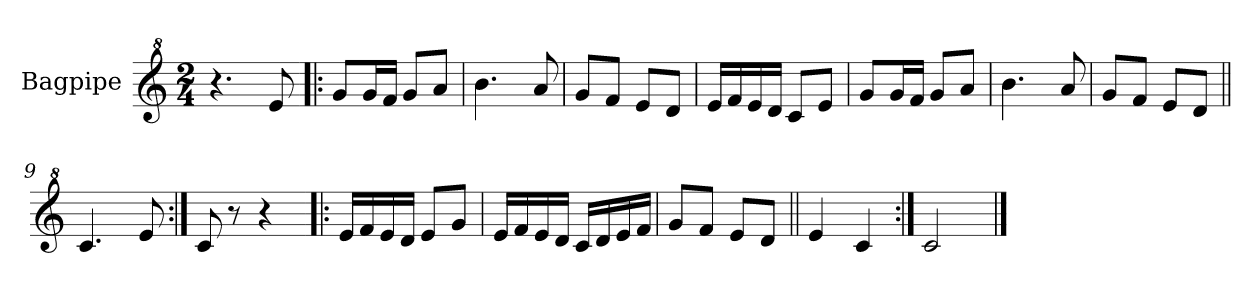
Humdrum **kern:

**kern
*part1
*staff1
*I"Bagpipe
*I'Bag
*clefG^2
*k[]
*M2/4
*MM120
=1
4.r
8ee/
=2!|:
8gg/L
16gg/L
16ff/JJ
8gg/L
8aa/J
=3
4.bb\
8aa/
=4
8gg/L
8ff/J
8ee/L
8dd/J
=5
16ee/LL
16ff/
16ee/
16dd/JJ
8cc/L
8ee/J
=6
8gg/L
16gg/L
16ff/JJ
8gg/L
8aa/J
=7
4.bb\
8aa/
=8
8gg/L
8ff/J
8ee/L
8dd/J
!!LO:LB:g=z
=9||
4.cc/
8ee/
=10:|!
8cc/
8r
4r
=11!|:
16ee/LL
16ff/
16ee/
16dd/JJ
8ee/L
8gg/J
=12
16ee/LL
16ff/
16ee/
16dd/JJ
16cc/LL
16dd/
16ee/
16ff/JJ
=13
8gg/L
8ff/J
8ee/L
8dd/J
=14||
4ee/
4cc/
=15:|!
2cc/
==
*-
